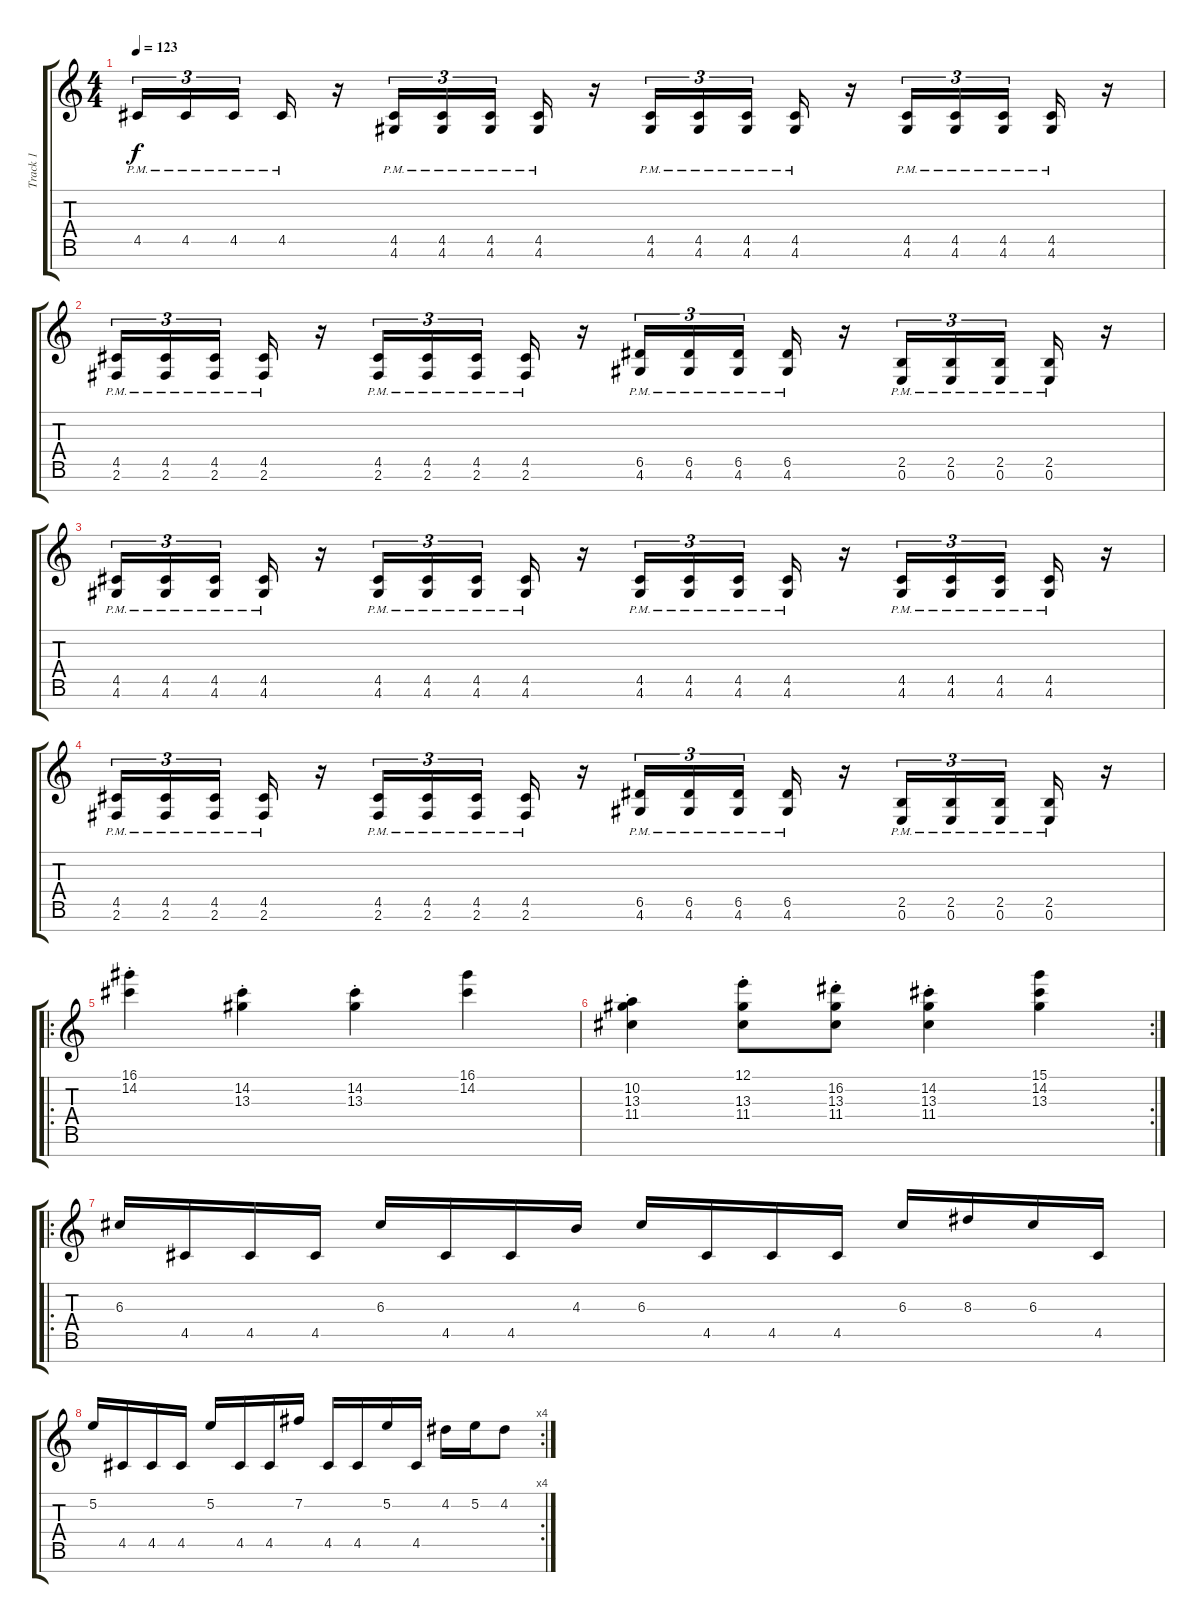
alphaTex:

\track ("Track 1" "Track 1") {instrument distortionguitar}
\staff {score tabs}
\tuning (E4 B3 G3 D3 A2 E2 B1) {hide}
\ts (4 4)
\tempo 123
\clef g2
\ks c
4.5{pm}.16{tu (3 2) dy f} 4.5{pm}.16{tu (3 2)} 4.5{pm}.16{tu (3 2) beam splitsecondary} 4.5{pm}.16 r.16 (4.5{pm} 4.6).16{tu (3 2)} (4.5{pm} 4.6).16{tu (3 2)} (4.5{pm} 4.6).16{tu (3 2) beam splitsecondary} (4.5{pm} 4.6).16 r.16 (4.5{pm} 4.6).16{tu (3 2)} (4.5{pm} 4.6).16{tu (3 2)} (4.5{pm} 4.6).16{tu (3 2) beam splitsecondary} (4.5{pm} 4.6).16 r.16 (4.5{pm} 4.6).16{tu (3 2)} (4.5{pm} 4.6).16{tu (3 2)} (4.5{pm} 4.6).16{tu (3 2) beam splitsecondary} (4.5{pm} 4.6).16 r.16 |
(4.5{pm} 2.6).16{tu (3 2)} (4.5{pm} 2.6).16{tu (3 2)} (4.5{pm} 2.6).16{tu (3 2) beam splitsecondary} (4.5{pm} 2.6).16 r.16 (4.5{pm} 2.6).16{tu (3 2)} (4.5{pm} 2.6).16{tu (3 2)} (4.5{pm} 2.6).16{tu (3 2) beam splitsecondary} (4.5{pm} 2.6).16 r.16 (6.5{pm} 4.6).16{tu (3 2)} (6.5{pm} 4.6).16{tu (3 2)} (6.5{pm} 4.6).16{tu (3 2) beam splitsecondary} (6.5{pm} 4.6).16 r.16 (2.5{pm} 0.6).16{tu (3 2)} (2.5{pm} 0.6).16{tu (3 2)} (2.5{pm} 0.6).16{tu (3 2) beam splitsecondary} (2.5{pm} 0.6).16 r.16 |
(4.5{pm} 4.6).16{tu (3 2)} (4.5{pm} 4.6).16{tu (3 2)} (4.5{pm} 4.6).16{tu (3 2) beam splitsecondary} (4.5{pm} 4.6).16 r.16 (4.5{pm} 4.6).16{tu (3 2)} (4.5{pm} 4.6).16{tu (3 2)} (4.5{pm} 4.6).16{tu (3 2) beam splitsecondary} (4.5{pm} 4.6).16 r.16 (4.5{pm} 4.6).16{tu (3 2)} (4.5{pm} 4.6).16{tu (3 2)} (4.5{pm} 4.6).16{tu (3 2) beam splitsecondary} (4.5{pm} 4.6).16 r.16 (4.5{pm} 4.6).16{tu (3 2)} (4.5{pm} 4.6).16{tu (3 2)} (4.5{pm} 4.6).16{tu (3 2) beam splitsecondary} (4.5{pm} 4.6).16 r.16 |
(4.5{pm} 2.6).16{tu (3 2)} (4.5{pm} 2.6).16{tu (3 2)} (4.5{pm} 2.6).16{tu (3 2) beam splitsecondary} (4.5{pm} 2.6).16 r.16 (4.5{pm} 2.6).16{tu (3 2)} (4.5{pm} 2.6).16{tu (3 2)} (4.5{pm} 2.6).16{tu (3 2) beam splitsecondary} (4.5{pm} 2.6).16 r.16 (6.5{pm} 4.6).16{tu (3 2)} (6.5{pm} 4.6).16{tu (3 2)} (6.5{pm} 4.6).16{tu (3 2) beam splitsecondary} (6.5{pm} 4.6).16 r.16 (2.5{pm} 0.6).16{tu (3 2)} (2.5{pm} 0.6).16{tu (3 2)} (2.5{pm} 0.6).16{tu (3 2) beam splitsecondary} (2.5{pm} 0.6).16 r.16 |
\ro
(16.1{st} 14.2).4 (14.2{st} 13.3{st}).4 (14.2{st} 13.3{st}).4 (16.1 14.2).4 |
\rc 2
(10.2{st} 13.3{st} 11.4{st}).4 (12.1{st} 13.3{st} 11.4{st}).8 (16.2 13.3{st} 11.4{st}).8 (14.2{st} 13.3{st} 11.4{st}).4 (15.1 14.2 13.3).4 |
\ro
6.3.16 4.5.16 4.5.16 4.5.16 6.3.16 4.5.16 4.5.16 4.3.16 6.3.16 4.5.16 4.5.16 4.5.16 6.3.16 8.3.16 6.3.16 4.5.16 |
\rc 4
5.2.16 4.5.16 4.5.16 4.5.16 5.2.16 4.5.16 4.5.16 7.2.16 4.5.16 4.5.16 5.2.16 4.5.16 4.2.16 5.2.16 4.2.8
